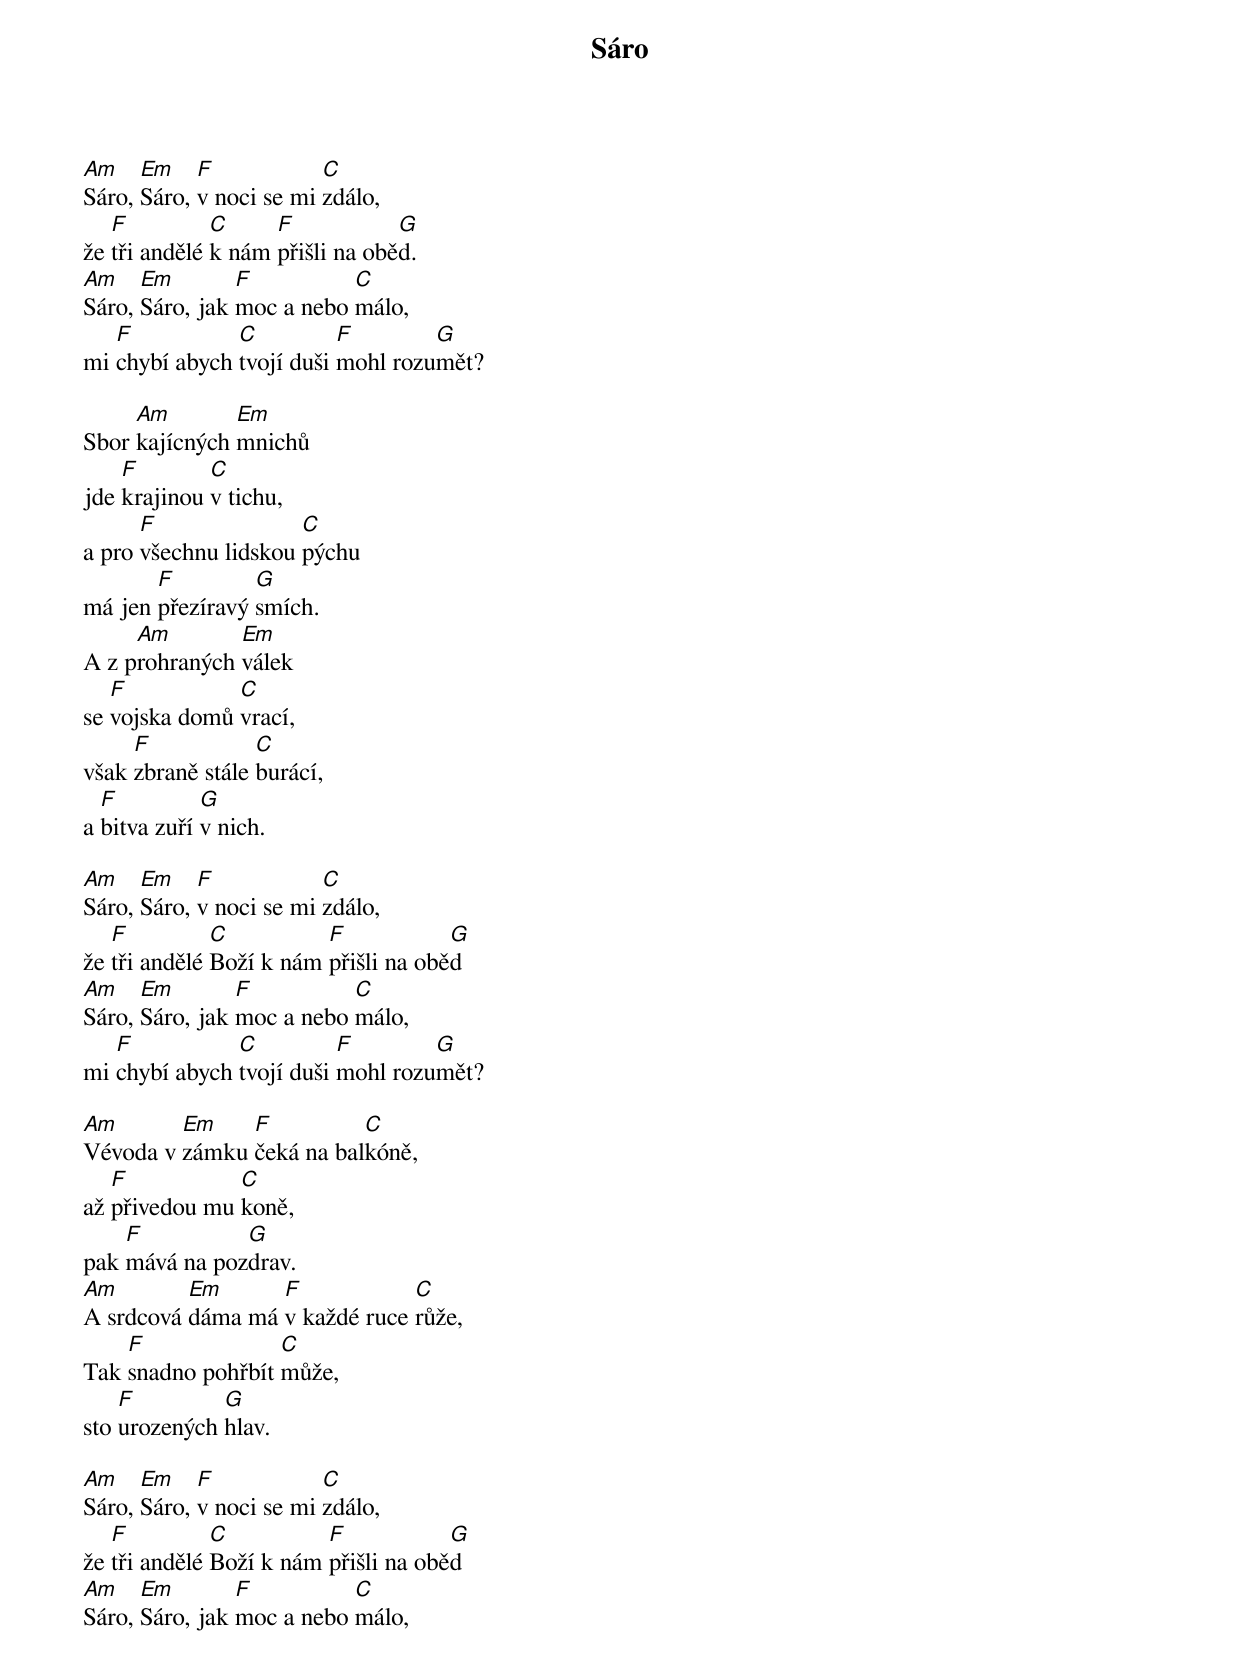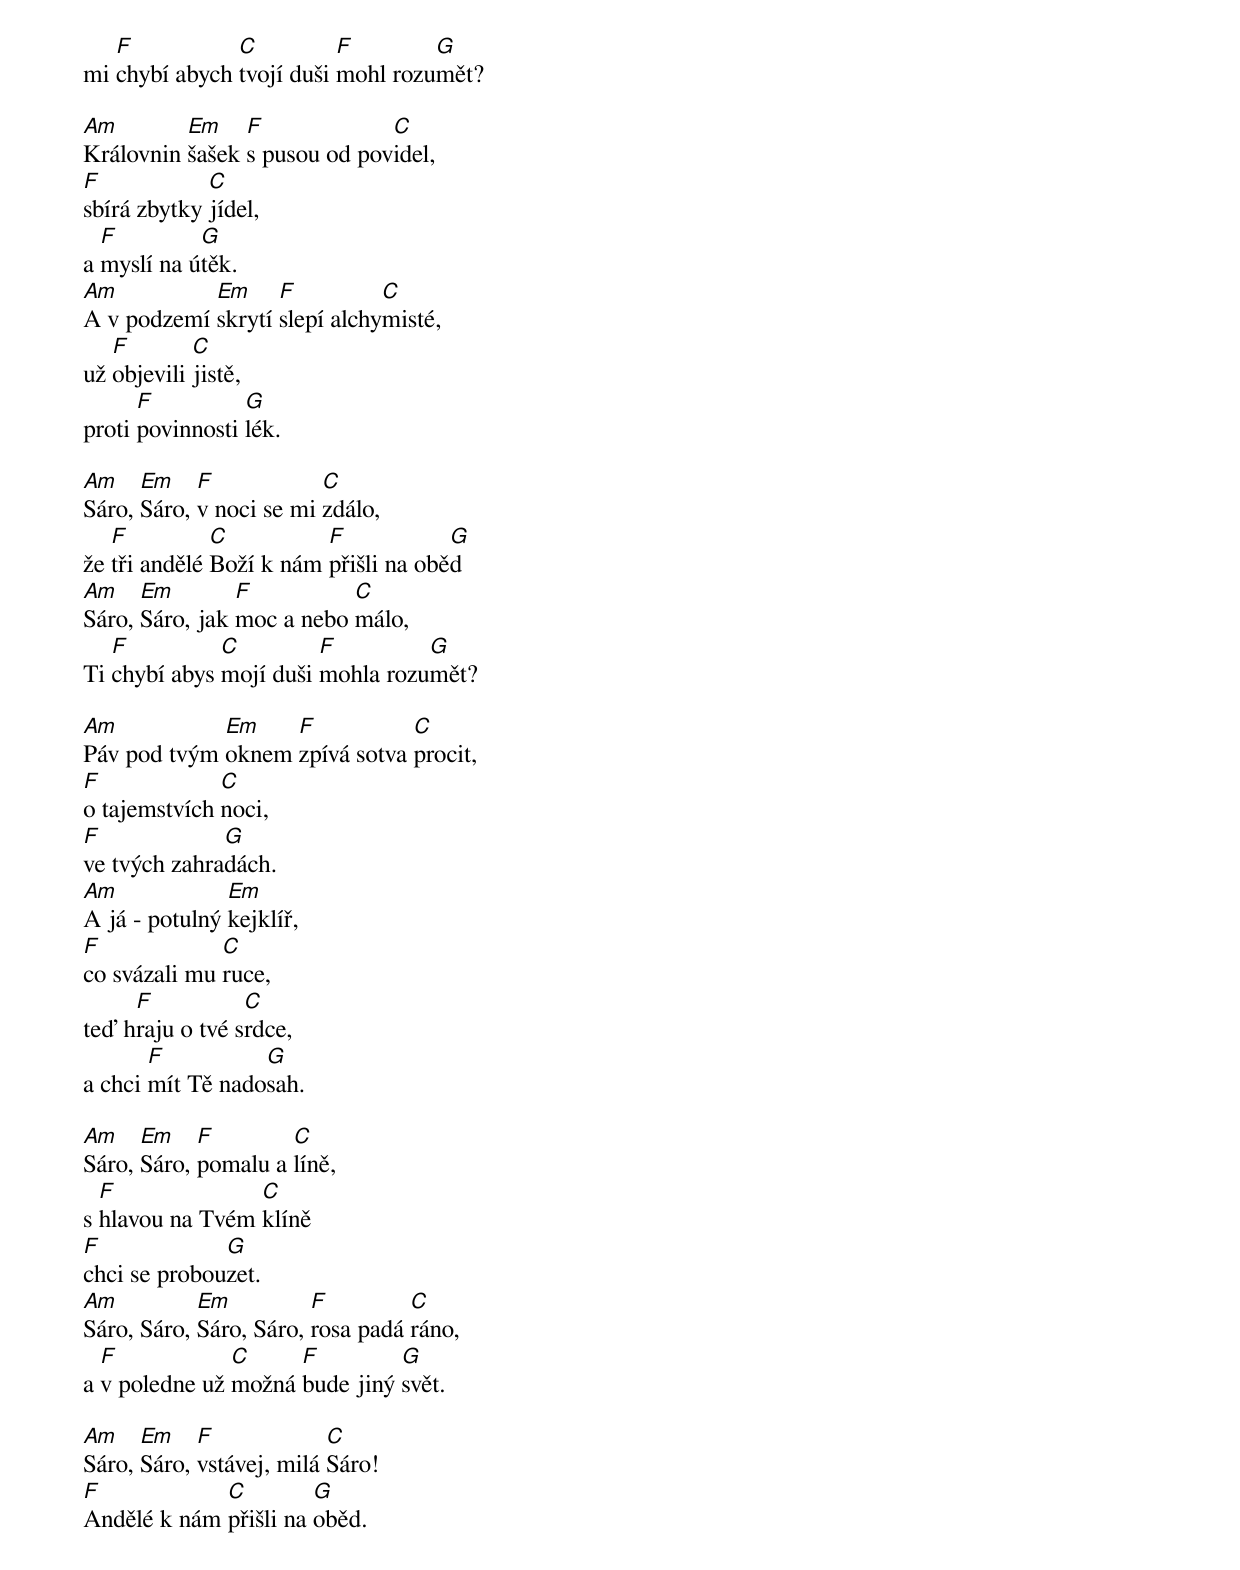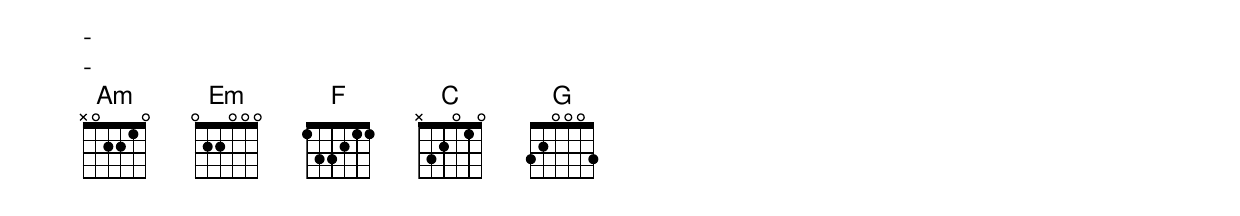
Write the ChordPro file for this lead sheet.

{title: Sáro}
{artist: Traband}

[Am]Sáro, [Em]Sáro, [F]v noci se mi [C]zdálo,
že [F]tři andělé [C]k nám [F]přišli na obě[G]d.
[Am]Sáro, [Em]Sáro, jak [F]moc a nebo [C]málo,
mi [F]chybí abych [C]tvojí duši [F]mohl rozu[G]mět?

Sbor [Am]kajícných [Em]mnichů
jde [F]krajinou [C]v tichu,
a pro [F]všechnu lidskou [C]pýchu
má jen [F]přezíravý [G]smích.
A z p[Am]rohraných [Em]válek
se [F]vojska domů [C]vrací,
však [F]zbraně stále [C]burácí,
a [F]bitva zuří [G]v nich.

[Am]Sáro, [Em]Sáro, [F]v noci se mi [C]zdálo,
že [F]tři andělé [C]Boží k nám [F]přišli na obě[G]d
[Am]Sáro, [Em]Sáro, jak [F]moc a nebo [C]málo,
mi [F]chybí abych [C]tvojí duši [F]mohl rozu[G]mět?

[Am]Vévoda v [Em]zámku [F]čeká na bal[C]kóně,
až [F]přivedou mu [C]koně,
pak [F]mává na poz[G]drav.
[Am]A srdcová [Em]dáma má [F]v každé ruce [C]růže,
Tak [F]snadno pohřbít [C]může,
sto [F]urozených [G]hlav.

[Am]Sáro, [Em]Sáro, [F]v noci se mi [C]zdálo,
že [F]tři andělé [C]Boží k nám [F]přišli na obě[G]d
[Am]Sáro, [Em]Sáro, jak [F]moc a nebo [C]málo,
mi [F]chybí abych [C]tvojí duši [F]mohl rozu[G]mět?

[Am]Královnin [Em]šašek [F]s pusou od pov[C]idel,
[F]sbírá zbytky [C]jídel,
a [F]myslí na ú[G]těk.
[Am]A v podzemí [Em]skrytí [F]slepí alchy[C]misté,
už [F]objevili [C]jistě,
proti [F]povinnosti [G]lék.

[Am]Sáro, [Em]Sáro, [F]v noci se mi [C]zdálo,
že [F]tři andělé [C]Boží k nám [F]přišli na obě[G]d
[Am]Sáro, [Em]Sáro, jak [F]moc a nebo [C]málo,
Ti [F]chybí abys [C]mojí duši [F]mohla rozu[G]mět?

[Am]Páv pod tvým [Em]oknem [F]zpívá sotva [C]procit,
[F]o tajemstvích [C]noci,
[F]ve tvých zahra[G]dách.
[Am]A já - potulný [Em]kejklíř,
[F]co svázali mu [C]ruce,
teď h[F]raju o tvé s[C]rdce,
a chci [F]mít Tě nado[G]sah.

[Am]Sáro, [Em]Sáro, [F]pomalu a [C]líně,
s [F]hlavou na Tvém [C]klíně
[F]chci se probou[G]zet.
[Am]Sáro, Sáro, [Em]Sáro, Sáro, [F]rosa padá [C]ráno,
a [F]v poledne už [C]možná [F]bude jiný [G]svět.

[Am]Sáro, [Em]Sáro, [F]vstávej, milá [C]Sáro!
[F]Andělé k nám [C]přišli na [G]oběd.
-
-
